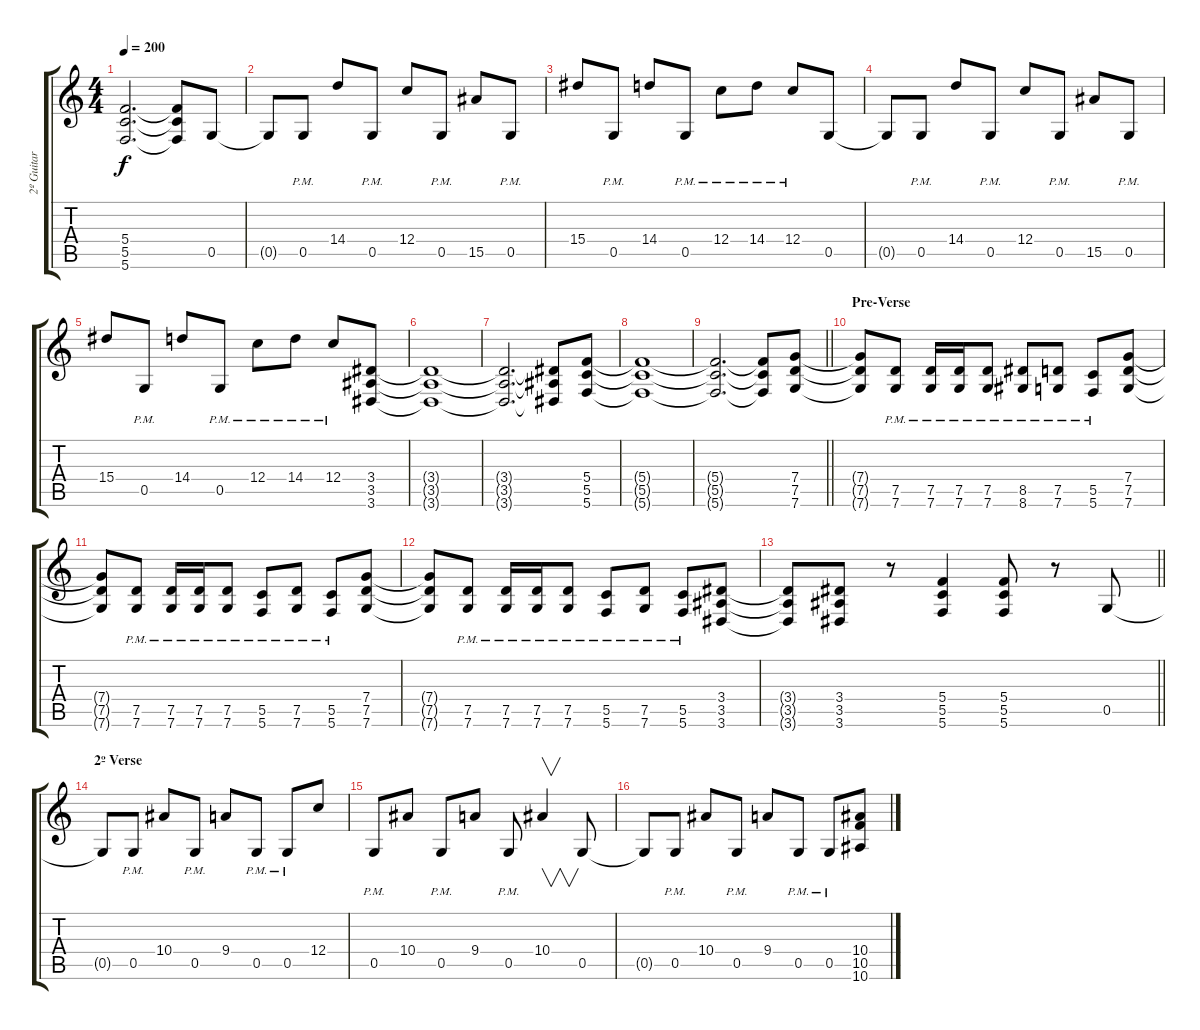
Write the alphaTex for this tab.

\track ("2º Guitar" "2º Guitar") {instrument overdrivenguitar}
\staff {score tabs}
\tuning (D4 A3 F3 C3 G2 C2) {hide}
\ts (4 4)
\tempo 200
\clef g2
\ks c
(5.4{t} 5.5{t} 5.6{t}).2{d dy f} (5.4{t} 5.5{t} 5.6{t}).8 0.5.8 |
0.5{t}.8 0.5{pm}.8 14.4.8 0.5{pm}.8 12.4.8 0.5{pm}.8 15.5.8 0.5{pm}.8 |
15.4.8 0.5{pm}.8 14.4.8 0.5{pm}.8 12.4{pm}.8 14.4{pm}.8 12.4{pm}.8 0.5.8 |
0.5{t}.8 0.5{pm}.8 14.4.8 0.5{pm}.8 12.4.8 0.5{pm}.8 15.5.8 0.5{pm}.8 |
15.4.8 0.5{pm}.8 14.4.8 0.5{pm}.8 12.4{pm}.8 14.4{pm}.8 12.4{pm}.8 (3.4 3.5 3.6).8 |
(3.4{t} 3.5{t} 3.6{t}).1 |
(3.4{t} 3.5{t} 3.6{t}).2{d} (3.4{t} 3.5{t} 3.6{t}).8 (5.4 5.5 5.6).8 |
(5.4{t} 5.5{t} 5.6{t}).1 |
\barLineRight lightlight
(5.4{t} 5.5{t} 5.6{t}).2{d} (5.4{t} 5.5{t} 5.6{t}).8 (7.4 7.5 7.6).8 |
\section ("" "Pre-Verse")
(7.4{t} 7.5{t} 7.6{t}).8 (7.5{pm} 7.6{pm}).8 (7.5{pm} 7.6{pm}).16 (7.5{pm} 7.6{pm}).16 (7.5{pm} 7.6{pm}).8 (8.5{pm} 8.6{pm}).8 (7.5{pm} 7.6{pm}).8 (5.5{pm} 5.6{pm}).8 (7.4 7.5 7.6).8 |
(7.4{t} 7.5{t} 7.6{t}).8 (7.5{pm} 7.6{pm}).8 (7.5{pm} 7.6{pm}).16 (7.5{pm} 7.6{pm}).16 (7.5{pm} 7.6{pm}).8 (5.5{pm} 5.6{pm}).8 (7.5{pm} 7.6{pm}).8 (5.5{pm} 5.6{pm}).8 (7.4 7.5 7.6).8 |
(7.4{t} 7.5{t} 7.6{t}).8 (7.5{pm} 7.6{pm}).8 (7.5{pm} 7.6{pm}).16 (7.5{pm} 7.6{pm}).16 (7.5{pm} 7.6{pm}).8 (5.5{pm} 5.6{pm}).8 (7.5{pm} 7.6{pm}).8 (5.5{pm} 5.6{pm}).8 (3.4 3.5 3.6).8 |
\barLineRight lightlight
(3.4{t} 3.5{t} 3.6{t}).8 (3.4 3.5 3.6).8 r.8 (5.4 5.5 5.6).4 (5.4 5.5 5.6).8 r.8 0.5.8 |
\section ("" "2º Verse")
0.5{t}.8 0.5{pm}.8 10.4.8 0.5{pm}.8 9.4.8 0.5{pm}.8 0.5{pm}.8 12.4.8 |
0.5{pm}.8 10.4.8 0.5{pm}.8 9.4.8 0.5{pm}.8 10.4.4{v} 0.5.8 |
0.5{t}.8 0.5{pm}.8 10.4.8 0.5{pm}.8 9.4.8 0.5{pm}.8 0.5{pm}.8 (10.4 10.5 10.6).8
